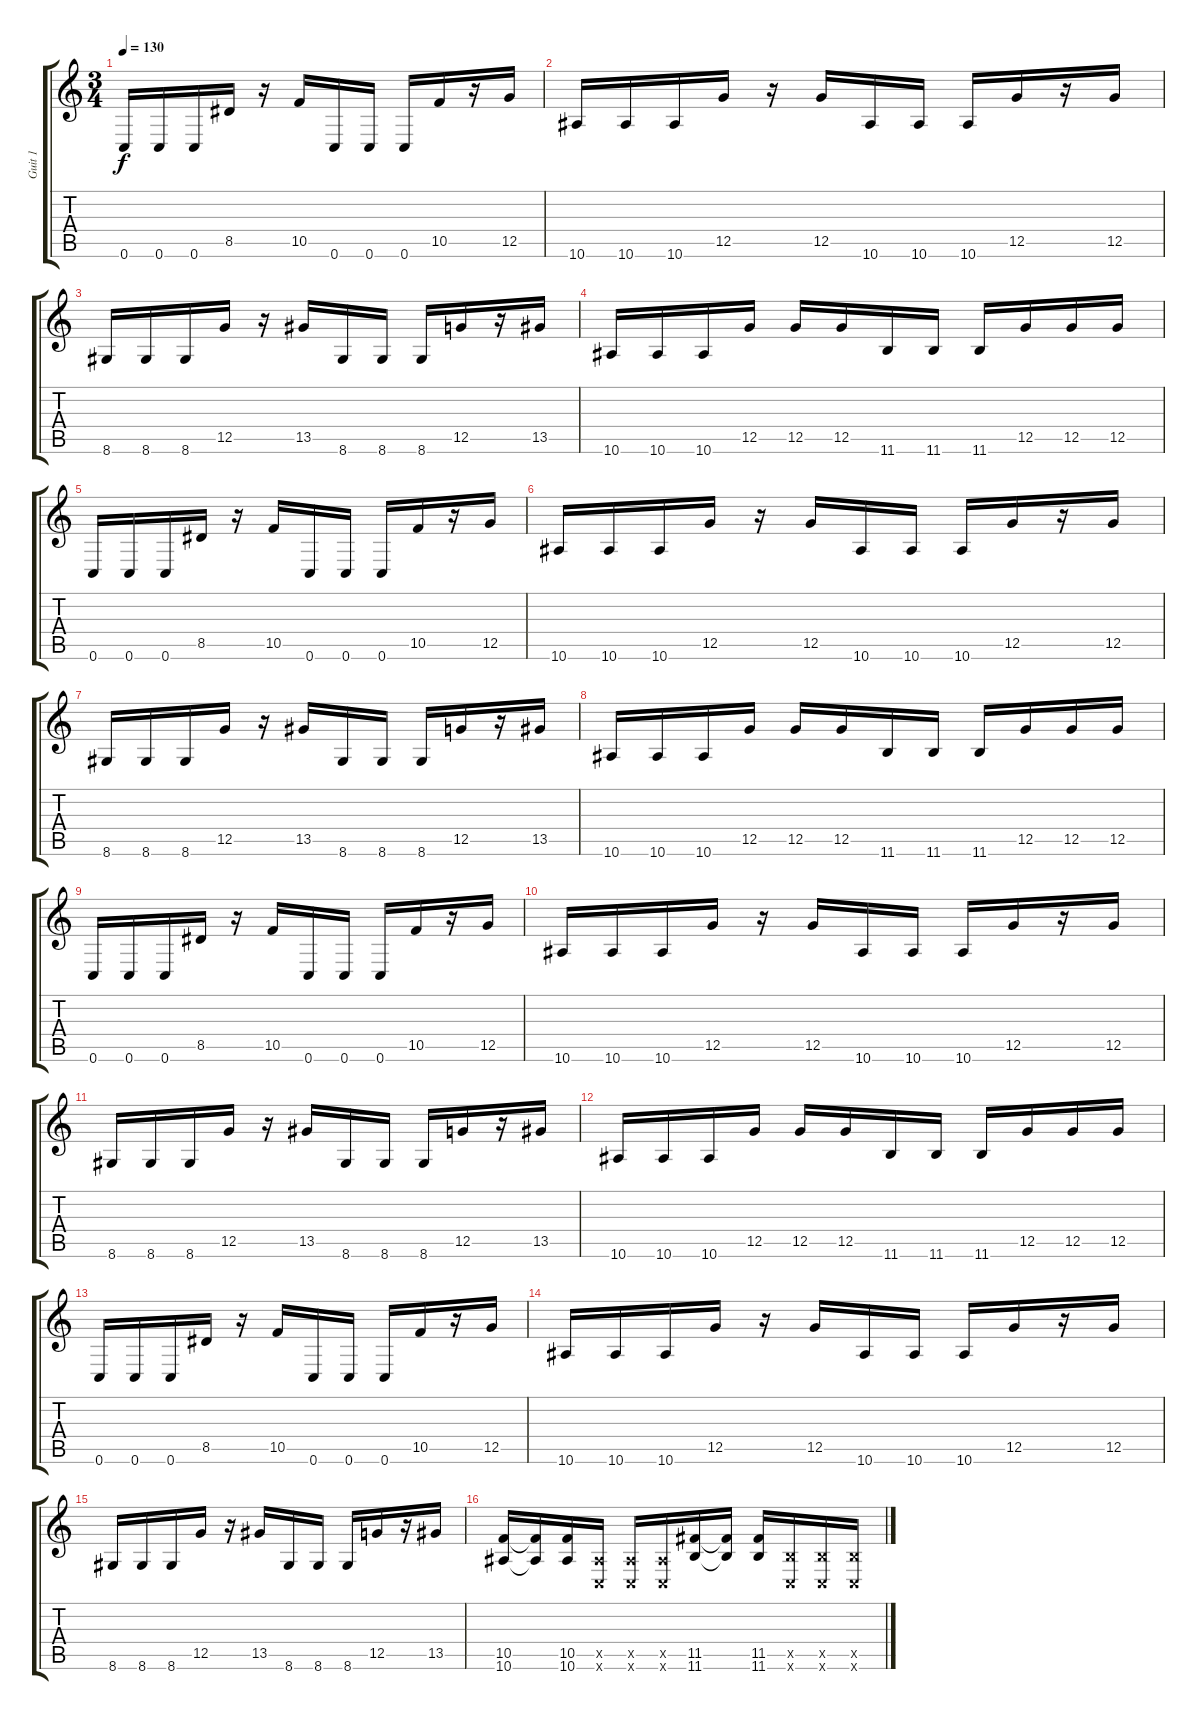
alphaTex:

\track ("Guit 1" "Guit 1") {instrument distortionguitar}
\staff {score tabs}
\tuning (D4 A3 F3 C3 G2 C2) {hide}
\ts (3 4)
\tempo 130
\clef g2
\ks c
0.6.16{dy f} 0.6.16 0.6.16 8.5.16 r.16 10.5.16 0.6.16 0.6.16 0.6.16 10.5.16 r.16 12.5.16 |
10.6.16 10.6.16 10.6.16 12.5.16 r.16 12.5.16 10.6.16 10.6.16 10.6.16 12.5.16 r.16 12.5.16 |
8.6.16 8.6.16 8.6.16 12.5.16 r.16 13.5.16 8.6.16 8.6.16 8.6.16 12.5.16 r.16 13.5.16 |
10.6.16 10.6.16 10.6.16 12.5.16 12.5.16 12.5.16 11.6.16 11.6.16 11.6.16 12.5.16 12.5.16 12.5.16 |
0.6.16 0.6.16 0.6.16 8.5.16 r.16 10.5.16 0.6.16 0.6.16 0.6.16 10.5.16 r.16 12.5.16 |
10.6.16 10.6.16 10.6.16 12.5.16 r.16 12.5.16 10.6.16 10.6.16 10.6.16 12.5.16 r.16 12.5.16 |
8.6.16 8.6.16 8.6.16 12.5.16 r.16 13.5.16 8.6.16 8.6.16 8.6.16 12.5.16 r.16 13.5.16 |
10.6.16 10.6.16 10.6.16 12.5.16 12.5.16 12.5.16 11.6.16 11.6.16 11.6.16 12.5.16 12.5.16 12.5.16 |
0.6.16 0.6.16 0.6.16 8.5.16 r.16 10.5.16 0.6.16 0.6.16 0.6.16 10.5.16 r.16 12.5.16 |
10.6.16 10.6.16 10.6.16 12.5.16 r.16 12.5.16 10.6.16 10.6.16 10.6.16 12.5.16 r.16 12.5.16 |
8.6.16 8.6.16 8.6.16 12.5.16 r.16 13.5.16 8.6.16 8.6.16 8.6.16 12.5.16 r.16 13.5.16 |
10.6.16 10.6.16 10.6.16 12.5.16 12.5.16 12.5.16 11.6.16 11.6.16 11.6.16 12.5.16 12.5.16 12.5.16 |
0.6.16 0.6.16 0.6.16 8.5.16 r.16 10.5.16 0.6.16 0.6.16 0.6.16 10.5.16 r.16 12.5.16 |
10.6.16 10.6.16 10.6.16 12.5.16 r.16 12.5.16 10.6.16 10.6.16 10.6.16 12.5.16 r.16 12.5.16 |
8.6.16 8.6.16 8.6.16 12.5.16 r.16 13.5.16 8.6.16 8.6.16 8.6.16 12.5.16 r.16 13.5.16 |
(10.5 10.6).16 (10.5{t} 10.6{t}).16 (10.5 10.6).16 (3.5{x} 0.6{x}).16 (3.5{x} 0.6{x}).16 (3.5{x} 0.6{x}).16 (11.5 11.6).16 (11.5{t} 11.6{t}).16 (11.5 11.6).16 (4.5{x} 0.6{x}).16 (4.5{x} 0.6{x}).16 (4.5{x} 0.6{x}).16
